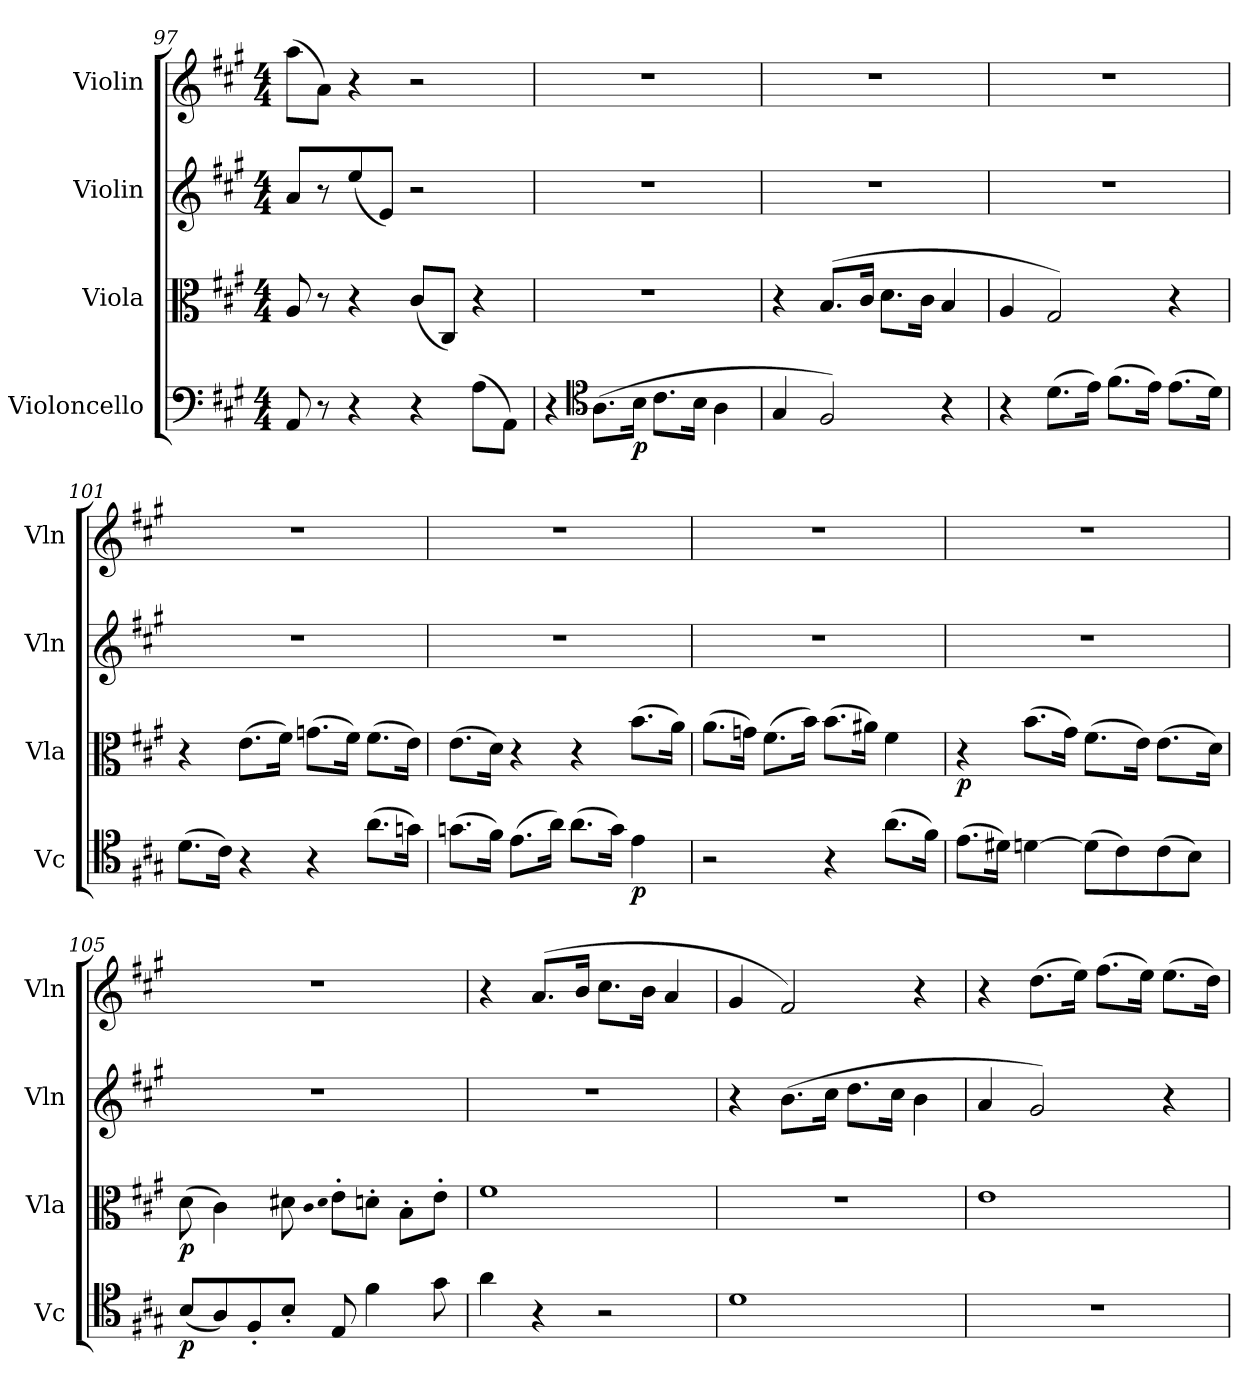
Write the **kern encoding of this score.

**kern	**dynam	**kern	**dynam	**kern	**kern
*part4	*part4	*part3	*part3	*part2	*part1
*staff4	*staff4	*staff3	*staff3	*staff2	*staff1
*I"Violoncello	*	*I"Viola	*	*I"Violin	*I"Violin
*I'Vc	*	*I'Vla	*	*I'Vln	*I'Vln
*clefF4	*	*clefC3	*	*clefG2	*clefG2
*k[f#c#g#]	*	*k[f#c#g#]	*	*k[f#c#g#]	*k[f#c#g#]
*A:	*	*A:	*	*A:	*A:
*M4/4	*	*M4/4	*	*M4/4	*M4/4
=97	=97	=97	=97	=97	=97
8AA/	.	8A/	.	8a/L	(8aa\L
8r	.	8r	.	8r	8a\J)
4r	.	4r	.	(8ee/	4r
.	.	.	.	8e/J)	.
4r	.	(8c#/L	.	2r	2r
.	.	8C#/J)	.	.	.
(8A\L	.	4r	.	.	.
8AA\J)	.	.	.	.	.
=98	=98	=98	=98	=98	=98
*	*	*	*	*	*MM80
4r	.	1r	.	1r	1r
*clefC4	*	*	*	*	*
(8.A\L	.	.	.	.	.
16B\Jk	p	.	.	.	.
8.c#\L	.	.	.	.	.
16B\Jk	.	.	.	.	.
4A\	.	.	.	.	.
=99	=99	=99	=99	=99	=99
4G#/	.	4r	.	1r	1r
2F#/)	.	(8.B/L	.	.	.
.	.	16c#/Jk	.	.	.
.	.	8.d\L	.	.	.
.	.	16c#\Jk	.	.	.
4r	.	4B/	.	.	.
=100	=100	=100	=100	=100	=100
4r	.	4A/	.	1r	1r
(8.d\L	.	2G#/)	.	.	.
16e\Jk)	.	.	.	.	.
(8.f#\L	.	.	.	.	.
16e\Jk)	.	.	.	.	.
(8.e\L	.	4r	.	.	.
16d\Jk)	.	.	.	.	.
=101	=101	=101	=101	=101	=101
(8.d\L	.	4r	.	1r	1r
16c#\Jk)	.	.	.	.	.
4r	.	(8.e\L	.	.	.
.	.	16f#\Jk)	.	.	.
4r	.	(8.gn\L	.	.	.
.	.	16f#\Jk)	.	.	.
(8.a\L	.	(8.f#\L	.	.	.
16gn\Jk)	.	16e\Jk)	.	.	.
=102	=102	=102	=102	=102	=102
(8.gn\L	.	(8.e\L	.	1r	1r
16f#\Jk)	.	16d\Jk)	.	.	.
(8.e\L	.	4r	.	.	.
16a\Jk)	.	.	.	.	.
(8.a\L	.	4r	.	.	.
16g\Jk)	.	.	.	.	.
4e\	p	(8.b\L	.	.	.
.	.	16a\Jk)	.	.	.
=103	=103	=103	=103	=103	=103
2r	.	(8.a\L	.	1r	1r
.	.	16gn\Jk)	.	.	.
.	.	(8.f#\L	.	.	.
.	.	16b\Jk)	.	.	.
4r	.	(8.b\L	.	.	.
.	.	16a#X\Jk)	.	.	.
(8.a\L	.	4f#\	.	.	.
16f#\Jk)	.	.	.	.	.
=104	=104	=104	=104	=104	=104
(8.e\L	.	4r	p	1r	1r
16d#X\Jk)	.	.	.	.	.
[4dn\	.	(8.b\L	.	.	.
.	.	16g#\Jk)	.	.	.
(8d\L]	.	(8.f#\L	.	.	.
8c#\)	.	.	.	.	.
.	.	16e\Jk)	.	.	.
(8c#\	.	(8.e\L	.	.	.
8B\J)	.	.	.	.	.
.	.	16d\Jk)	.	.	.
=105	=105	=105	=105	=105	=105
(8B/L	p	(8d\	p	1r	1r
8A/)	.	4c#\)	.	.	.
8F#'/	.	.	.	.	.
8B'/J	.	8d#X\	.	.	.
.	.	qc#	.	.	.
.	.	qd#	.	.	.
8E/	.	8e'\L	.	.	.
4f#\	.	8dn'\J	.	.	.
.	.	8B'\L	.	.	.
8g#\	.	8e'\J	.	.	.
=106	=106	=106	=106	=106	=106
4a\	.	1f#	.	1r	4r
4r	.	.	.	.	(8.a/L
.	.	.	.	.	16b/Jk
2r	.	.	.	.	8.cc#\L
.	.	.	.	.	16b\Jk
.	.	.	.	.	4a/
=107	=107	=107	=107	=107	=107
1d	.	1r	.	4r	4g#/
.	.	.	.	(8.b\L	2f#/)
.	.	.	.	16cc#\Jk	.
.	.	.	.	8.dd\L	.
.	.	.	.	16cc#\Jk	.
.	.	.	.	4b\	4r
=108	=108	=108	=108	=108	=108
1r	.	1e	.	4a/	4r
.	.	.	.	2g#/)	(8.dd\L
.	.	.	.	.	16ee\Jk)
.	.	.	.	.	(8.ff#\L
.	.	.	.	.	16ee\Jk)
.	.	.	.	4r	(8.ee\L
.	.	.	.	.	16dd\Jk)
=	=	=	=	=	=
*-	*-	*-	*-	*-	*-
